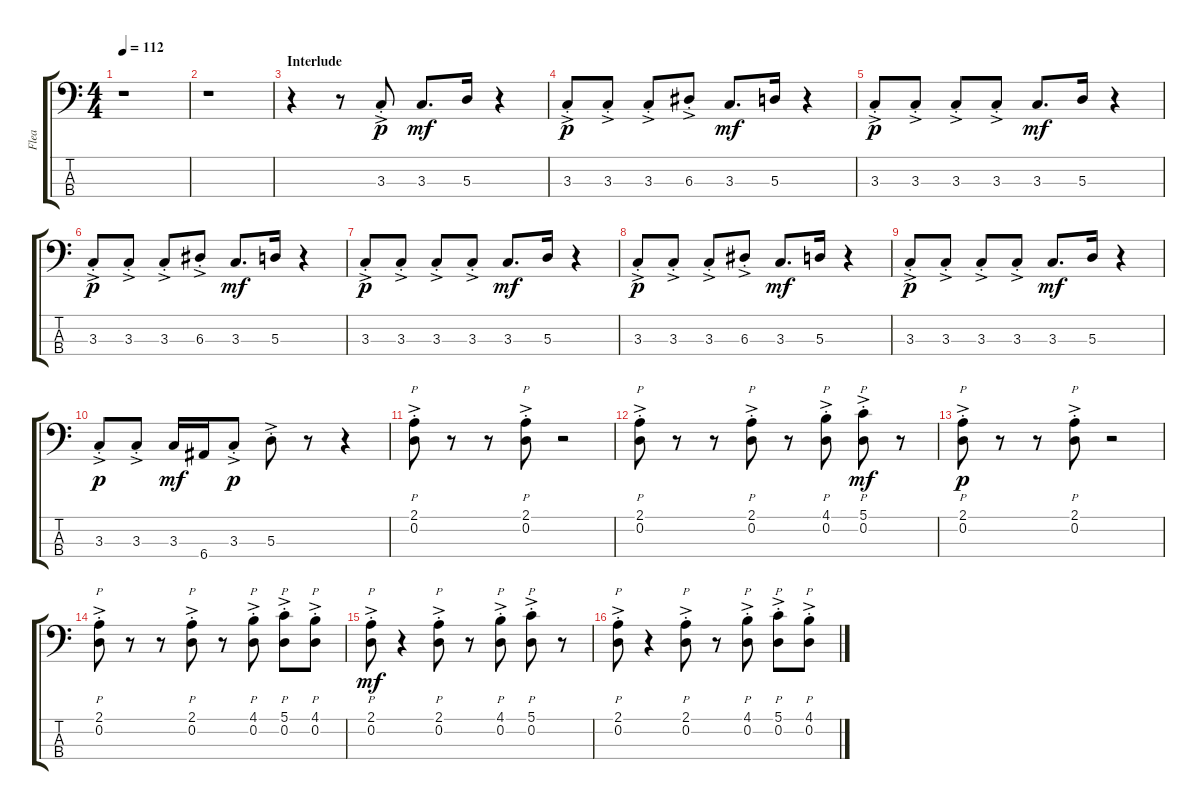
\track ("Flea" "Flea") {instrument electricbassfinger}
\staff {score tabs}
\tuning (G2 D2 A1 E1) {hide}
\ts (4 4)
\tempo 112
\clef f4
\ks c
r.1{dy mf} |
r.1 |
\section ("" "Interlude")
r.4 r.8 3.3{ac st}.8{dy p} 3.3.8{d dy mf} 5.3.16 r.4 |
3.3{ac st}.8{dy p} 3.3{ac st}.8 3.3{ac st}.8 6.3{ac st}.8 3.3.8{d dy mf} 5.3.16 r.4 |
3.3{ac st}.8{dy p} 3.3{ac st}.8 3.3{ac st}.8 3.3{ac st}.8 3.3.8{d dy mf} 5.3.16 r.4 |
3.3{ac st}.8{dy p} 3.3{ac st}.8 3.3{ac st}.8 6.3{ac st}.8 3.3.8{d dy mf} 5.3.16 r.4 |
3.3{ac st}.8{dy p} 3.3{ac st}.8 3.3{ac st}.8 3.3{ac st}.8 3.3.8{d dy mf} 5.3.16 r.4 |
3.3{ac st}.8{dy p} 3.3{ac st}.8 3.3{ac st}.8 6.3{ac st}.8 3.3.8{d dy mf} 5.3.16 r.4 |
3.3{ac st}.8{dy p} 3.3{ac st}.8 3.3{ac st}.8 3.3{ac st}.8 3.3.8{d dy mf} 5.3.16 r.4 |
3.3{ac st}.8{dy p} 3.3{ac st}.8 3.3.16{dy mf} 6.4.16 3.3{ac st}.8{dy p} 5.3{ac st}.8 r.8 r.4 |
(2.1{ac st} 0.2{ac st}).8{p} r.8 r.8 (2.1{ac st} 0.2{ac st}).8{p} r.2 |
(2.1{ac st} 0.2{ac st}).8{p} r.8 r.8 (2.1{ac st} 0.2{ac st}).8{p} r.8 (4.1{ac st} 0.2{ac st}).8{p} (5.1{ac st} 0.2).8{p dy mf} r.8 |
(2.1{ac st} 0.2{ac st}).8{p dy p} r.8 r.8 (2.1{ac st} 0.2{ac st}).8{p} r.2 |
(2.1{ac st} 0.2{ac st}).8{p} r.8 r.8 (2.1{ac st} 0.2{ac st}).8{p} r.8 (4.1{ac st} 0.2{ac st}).8{p} (5.1{ac st} 0.2{ac st}).8{p} (4.1{ac st} 0.2{ac st}).8{p} |
(2.1{ac st} 0.2).8{p dy mf} r.4 (2.1{ac st} 0.2).8{p} r.8 (4.1{ac st} 0.2).8{p} (5.1{ac st} 0.2).8{p} r.8 |
(2.1{ac st} 0.2).8{p} r.4 (2.1{ac st} 0.2).8{p} r.8 (4.1{ac st} 0.2).8{p} (5.1{ac st} 0.2).8{p} (4.1{ac st} 0.2).8{p}
